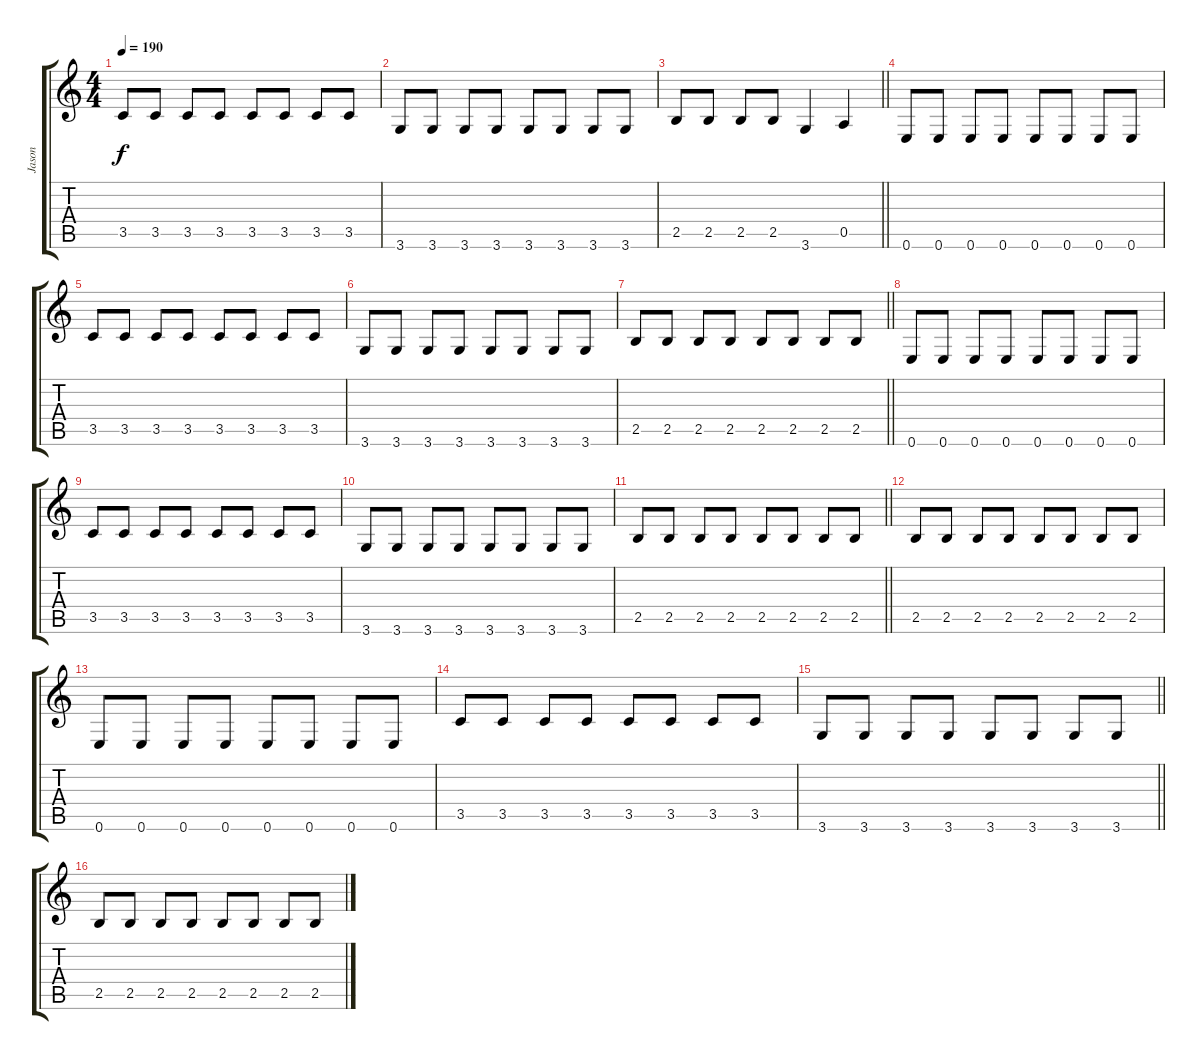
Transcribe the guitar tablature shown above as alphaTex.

\track ("Jason" "Jason") {instrument electricbassfinger}
\staff {score tabs}
\tuning (E4 B3 G3 D3 A2 E2) {hide}
\ts (4 4)
\tempo 190
\clef g2
\ks c
3.5.8{dy f} 3.5.8 3.5.8 3.5.8 3.5.8 3.5.8 3.5.8 3.5.8 |
3.6.8 3.6.8 3.6.8 3.6.8 3.6.8 3.6.8 3.6.8 3.6.8 |
\barLineRight lightlight
2.5.8 2.5.8 2.5.8 2.5.8 3.6.4 0.5.4 |
0.6.8 0.6.8 0.6.8 0.6.8 0.6.8 0.6.8 0.6.8 0.6.8 |
3.5.8 3.5.8 3.5.8 3.5.8 3.5.8 3.5.8 3.5.8 3.5.8 |
3.6.8 3.6.8 3.6.8 3.6.8 3.6.8 3.6.8 3.6.8 3.6.8 |
\barLineRight lightlight
2.5.8 2.5.8 2.5.8 2.5.8 2.5.8 2.5.8 2.5.8 2.5.8 |
0.6.8 0.6.8 0.6.8 0.6.8 0.6.8 0.6.8 0.6.8 0.6.8 |
3.5.8 3.5.8 3.5.8 3.5.8 3.5.8 3.5.8 3.5.8 3.5.8 |
3.6.8 3.6.8 3.6.8 3.6.8 3.6.8 3.6.8 3.6.8 3.6.8 |
\barLineRight lightlight
2.5.8 2.5.8 2.5.8 2.5.8 2.5.8 2.5.8 2.5.8 2.5.8 |
2.5.8 2.5.8 2.5.8 2.5.8 2.5.8 2.5.8 2.5.8 2.5.8 |
0.6.8 0.6.8 0.6.8 0.6.8 0.6.8 0.6.8 0.6.8 0.6.8 |
3.5.8 3.5.8 3.5.8 3.5.8 3.5.8 3.5.8 3.5.8 3.5.8 |
\barLineRight lightlight
3.6.8 3.6.8 3.6.8 3.6.8 3.6.8 3.6.8 3.6.8 3.6.8 |
2.5.8 2.5.8 2.5.8 2.5.8 2.5.8 2.5.8 2.5.8 2.5.8
